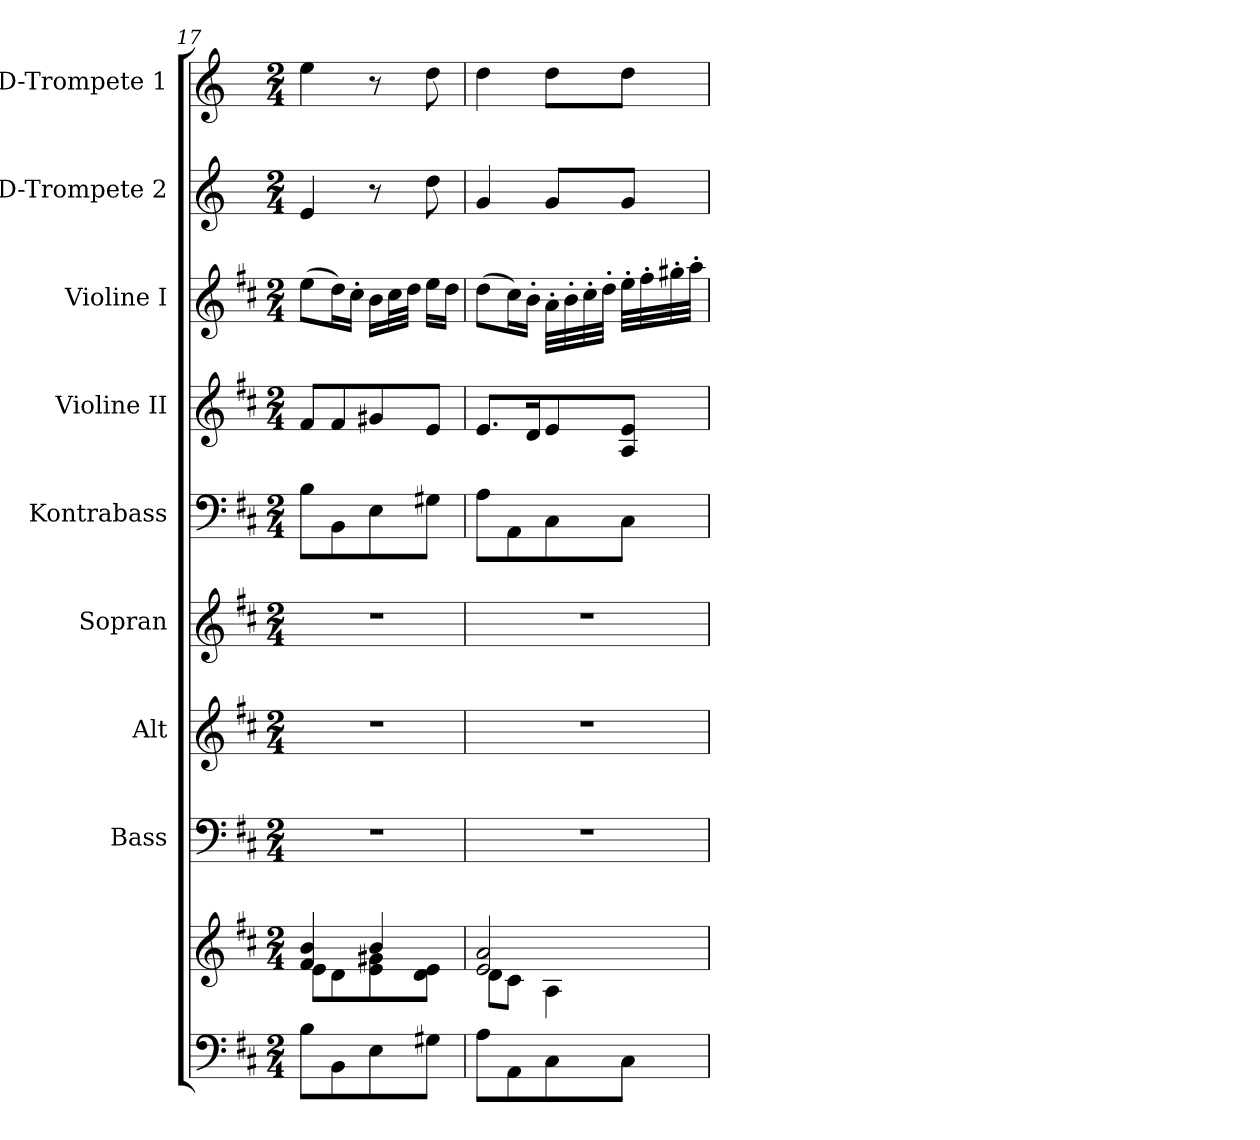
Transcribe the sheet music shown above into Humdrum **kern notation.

**kern	**kern	**kern	**kern	**kern	**kern	**kern	**kern	**kern	**kern
*part9	*part9	*part8	*part7	*part6	*part5	*part4	*part3	*part2	*part1
*staff10	*staff9	*staff8	*staff7	*staff6	*staff5	*staff4	*staff3	*staff2	*staff1
*	*	*I"Bass	*I"Alt	*I"Sopran	*I"Kontrabass	*I"Violine II	*I"Violine I	*I"D-Trompete 2	*I"D-Trompete 1
*	*	*I'B.	*I'A.	*I'S.	*I'Kb.	*I'Vl. II	*I'Vl. I	*I'D Trp. 2	*I'D Trp. 1
!!LO:PB:g=z
*clefF4	*clefG2	*clefF4	*clefG2	*clefG2	*clefF4	*clefG2	*clefG2	*clefG2	*clefG2
*	*	*	*	*	*ITrd7c12	*	*	*ITrd-1c-2	*ITrd-1c-2
*k[f#c#]	*k[f#c#]	*k[f#c#]	*k[f#c#]	*k[f#c#]	*k[f#c#]	*k[f#c#]	*k[f#c#]	*k[f#c#]	*k[f#c#]
*D:	*D:	*D:	*D:	*D:	*D:	*D:	*D:	*D:	*D:
*M2/4	*M2/4	*M2/4	*M2/4	*M2/4	*M2/4	*M2/4	*M2/4	*M2/4	*M2/4
=17	=17	=17	=17	=17	=17	=17	=17	=17	=17
*	*^	*	*	*	*	*	*	*	*
8B\L	4f#/ 4b/	8e\L	2r	2r	2r	8BB\L	8f#/L	(>8ee\L	4f#/	4ff#\
8BB\	.	8d\	.	.	.	8BBB\	8f#/	16dd\L)	.	.
.	.	.	.	.	.	.	.	16cc#'>\JJ	.	.
8E\	4b/	8e\ 8g#X\	.	.	.	8EE\	8g#X/	16b\LL	8r	8r
.	.	.	.	.	.	.	.	32cc#\L	.	.
.	.	.	.	.	.	.	.	32dd\JJJ	.	.
8G#X\J	.	8d\ 8e\J	.	.	.	8GG#X\J	8e/J	16ee\LL	8ee\	8ee\
.	.	.	.	.	.	.	.	16dd\JJ	.	.
=18	=18	=18	=18	=18	=18	=18	=18	=18	=18	=18
8A\L	2e/ 2a/	8d\L	2r	2r	2r	8AA\L	8.e/L	(>8dd\L	4a/	4ee\
8AA\	.	8c#\J	.	.	.	8AAA\	.	16cc#\L)	.	.
.	.	.	.	.	.	.	16d/k	16b'>\JJ	.	.
8C#\	.	4A\	.	.	.	8CC#\	8e/	32a'>\LLL	8a/L	8ee\L
.	.	.	.	.	.	.	.	32b'>\	.	.
.	.	.	.	.	.	.	.	32cc#'>\	.	.
.	.	.	.	.	.	.	.	32dd'>\JJJ	.	.
8C#\J	.	.	.	.	.	8CC#\J	8A/ 8e/J	32ee'>\LLL	8a/J	8ee\J
.	.	.	.	.	.	.	.	32ff#'>\	.	.
.	.	.	.	.	.	.	.	32gg#X'>\	.	.
.	.	.	.	.	.	.	.	32aa'>\JJJ	.	.
*	*v	*v	*	*	*	*	*	*	*	*
=	=	=	=	=	=	=	=	=	=
*-	*-	*-	*-	*-	*-	*-	*-	*-	*-
